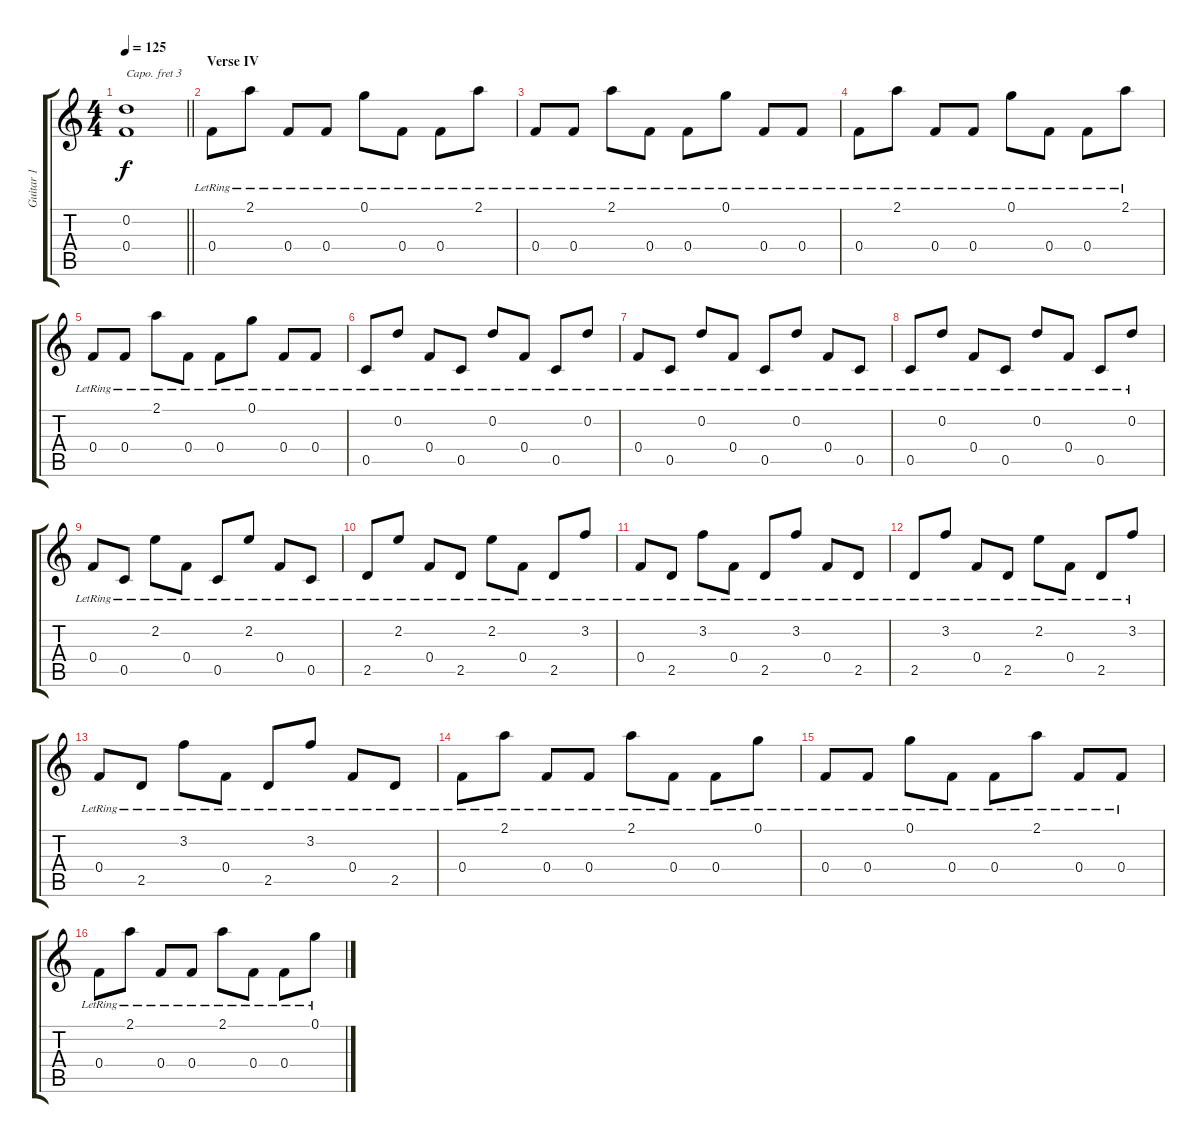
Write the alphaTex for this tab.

\track ("Guitar 1" "Guitar 1") {instrument acousticguitarsteel}
\staff {score tabs}
\capo 3
\tuning (E4 B3 Gb3 D3 A2 E2) {hide}
\ts (4 4)
\tempo 125
\clef g2
\barLineRight lightlight
\ks c
(0.2{t} 0.4{t}).1{dy f} |
\section ("" "Verse IV")
0.4{lr}.8 2.1{lr}.8 0.4{lr}.8 0.4{lr}.8 0.1{lr}.8 0.4{lr}.8 0.4{lr}.8 2.1{lr}.8 |
0.4{lr}.8 0.4{lr}.8 2.1{lr}.8 0.4{lr}.8 0.4{lr}.8 0.1{lr}.8 0.4{lr}.8 0.4{lr}.8 |
0.4{lr}.8 2.1{lr}.8 0.4{lr}.8 0.4{lr}.8 0.1{lr}.8 0.4{lr}.8 0.4{lr}.8 2.1{lr}.8 |
0.4{lr}.8 0.4{lr}.8 2.1{lr}.8 0.4{lr}.8 0.4{lr}.8 0.1{lr}.8 0.4{lr}.8 0.4{lr}.8 |
0.5{lr}.8 0.2{lr}.8 0.4{lr}.8 0.5{lr}.8 0.2{lr}.8 0.4{lr}.8 0.5{lr}.8 0.2{lr}.8 |
0.4{lr}.8 0.5{lr}.8 0.2{lr}.8 0.4{lr}.8 0.5{lr}.8 0.2{lr}.8 0.4{lr}.8 0.5{lr}.8 |
0.5{lr}.8 0.2{lr}.8 0.4{lr}.8 0.5{lr}.8 0.2{lr}.8 0.4{lr}.8 0.5{lr}.8 0.2{lr}.8 |
0.4{lr}.8 0.5{lr}.8 2.2{lr}.8 0.4{lr}.8 0.5{lr}.8 2.2{lr}.8 0.4{lr}.8 0.5{lr}.8 |
2.5{lr}.8 2.2{lr}.8 0.4{lr}.8 2.5{lr}.8 2.2{lr}.8 0.4{lr}.8 2.5{lr}.8 3.2{lr}.8 |
0.4{lr}.8 2.5{lr}.8 3.2{lr}.8 0.4{lr}.8 2.5{lr}.8 3.2{lr}.8 0.4{lr}.8 2.5{lr}.8 |
2.5{lr}.8 3.2{lr}.8 0.4{lr}.8 2.5{lr}.8 2.2{lr}.8 0.4{lr}.8 2.5{lr}.8 3.2{lr}.8 |
0.4{lr}.8 2.5{lr}.8 3.2{lr}.8 0.4{lr}.8 2.5{lr}.8 3.2{lr}.8 0.4{lr}.8 2.5{lr}.8 |
0.4{lr}.8 2.1{lr}.8 0.4{lr}.8 0.4{lr}.8 2.1{lr}.8 0.4{lr}.8 0.4{lr}.8 0.1{lr}.8 |
0.4{lr}.8 0.4{lr}.8 0.1{lr}.8 0.4{lr}.8 0.4{lr}.8 2.1{lr}.8 0.4{lr}.8 0.4{lr}.8 |
0.4{lr}.8 2.1{lr}.8 0.4{lr}.8 0.4{lr}.8 2.1{lr}.8 0.4{lr}.8 0.4{lr}.8 0.1{lr}.8
